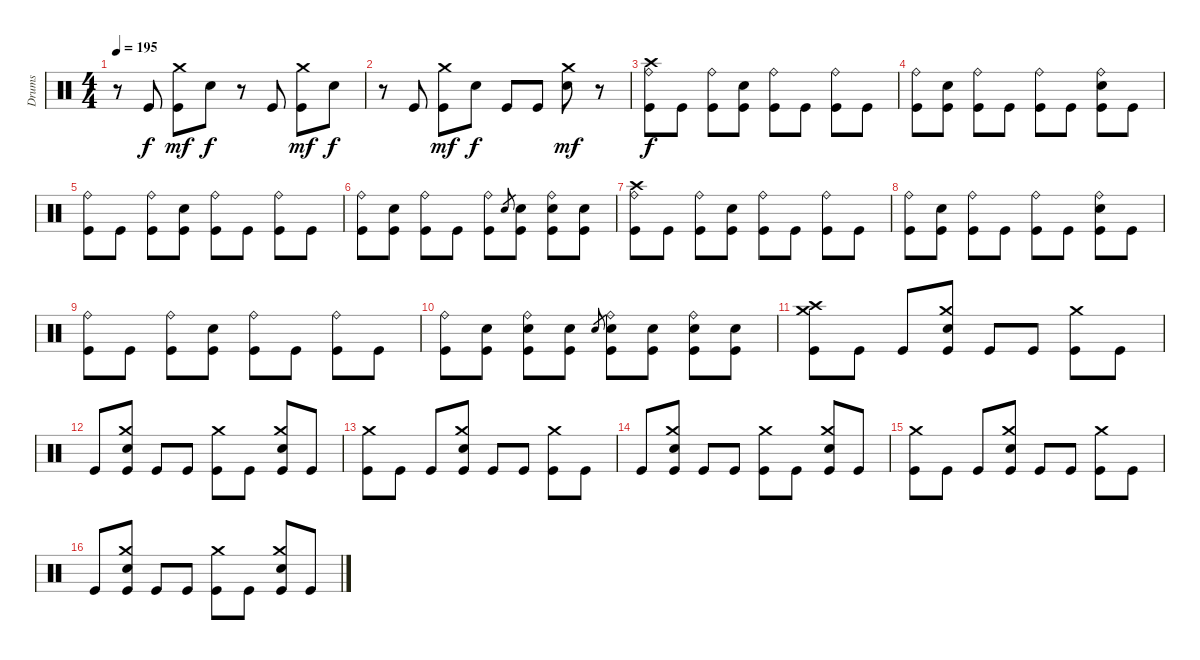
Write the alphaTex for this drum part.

\track ("Drums" "Drums") {instrument percussion}
\staff {score}
\articulation defaults
\ts (4 4)
\tempo 195
\clef neutral
\ks c
r.8{dy f} "Kick (hit)".8 ("Crash medium (hit)" "Kick (hit)").8{dy mf} "Electric Snare (hit)".8{dy f} r.8 "Kick (hit)".8 ("Crash medium (hit)" "Kick (hit)").8{dy mf} "Electric Snare (hit)".8{dy f} |
r.8 "Kick (hit)".8 ("Crash medium (hit)" "Kick (hit)").8{dy mf} "Electric Snare (hit)".8{dy f} "Kick (hit)".8 "Kick (hit)".8 ("Crash medium (hit)" "Electric Snare (hit)").8{dy mf} r.8 |
("Crash high (hit)" "Ride (bell)" "Kick (hit)").8{dy f} "Kick (hit)".8 ("Ride (bell)" "Kick (hit)").8 ("Electric Snare (hit)" "Kick (hit)").8 ("Ride (bell)" "Kick (hit)").8 "Kick (hit)".8 ("Ride (bell)" "Kick (hit)").8 "Kick (hit)".8 |
("Ride (bell)" "Kick (hit)").8 ("Electric Snare (hit)" "Kick (hit)").8 ("Ride (bell)" "Kick (hit)").8 "Kick (hit)".8 ("Ride (bell)" "Kick (hit)").8 "Kick (hit)".8 ("Ride (bell)" "Electric Snare (hit)" "Kick (hit)").8 "Kick (hit)".8 |
("Ride (bell)" "Kick (hit)").8 "Kick (hit)".8 ("Ride (bell)" "Kick (hit)").8 ("Electric Snare (hit)" "Kick (hit)").8 ("Ride (bell)" "Kick (hit)").8 "Kick (hit)".8 ("Ride (bell)" "Kick (hit)").8 "Kick (hit)".8 |
("Ride (bell)" "Kick (hit)").8 ("Electric Snare (hit)" "Kick (hit)").8 ("Ride (bell)" "Kick (hit)").8 "Kick (hit)".8 ("Ride (bell)" "Kick (hit)").8 "Electric Snare (hit)".8{gr} ("Electric Snare (hit)" "Kick (hit)").8 ("Ride (bell)" "Electric Snare (hit)" "Kick (hit)").8 ("Electric Snare (hit)" "Kick (hit)").8 |
("Crash high (hit)" "Ride (bell)" "Kick (hit)").8 "Kick (hit)".8 ("Ride (bell)" "Kick (hit)").8 ("Electric Snare (hit)" "Kick (hit)").8 ("Ride (bell)" "Kick (hit)").8 "Kick (hit)".8 ("Ride (bell)" "Kick (hit)").8 "Kick (hit)".8 |
("Ride (bell)" "Kick (hit)").8 ("Electric Snare (hit)" "Kick (hit)").8 ("Ride (bell)" "Kick (hit)").8 "Kick (hit)".8 ("Ride (bell)" "Kick (hit)").8 "Kick (hit)".8 ("Ride (bell)" "Electric Snare (hit)" "Kick (hit)").8 "Kick (hit)".8 |
("Ride (bell)" "Kick (hit)").8 "Kick (hit)".8 ("Ride (bell)" "Kick (hit)").8 ("Electric Snare (hit)" "Kick (hit)").8 ("Ride (bell)" "Kick (hit)").8 "Kick (hit)".8 ("Ride (bell)" "Kick (hit)").8 "Kick (hit)".8 |
("Ride (bell)" "Kick (hit)").8 ("Electric Snare (hit)" "Kick (hit)").8 ("Ride (bell)" "Electric Snare (hit)" "Kick (hit)").8 ("Electric Snare (hit)" "Kick (hit)").8 "Electric Snare (hit)".8{gr} ("Ride (bell)" "Electric Snare (hit)" "Kick (hit)").8 ("Electric Snare (hit)" "Kick (hit)").8 ("Ride (bell)" "Electric Snare (hit)" "Kick (hit)").8 ("Electric Snare (hit)" "Kick (hit)").8 |
("Crash high (hit)" "Crash medium (hit)" "Kick (hit)").8 "Kick (hit)".8 "Kick (hit)".8 ("Crash medium (hit)" "Electric Snare (hit)" "Kick (hit)").8 "Kick (hit)".8 "Kick (hit)".8 ("Crash medium (hit)" "Kick (hit)").8 "Kick (hit)".8 |
"Kick (hit)".8 ("Crash medium (hit)" "Electric Snare (hit)" "Kick (hit)").8 "Kick (hit)".8 "Kick (hit)".8 ("Crash medium (hit)" "Kick (hit)").8 "Kick (hit)".8 ("Crash medium (hit)" "Electric Snare (hit)" "Kick (hit)").8 "Kick (hit)".8 |
("Crash medium (hit)" "Kick (hit)").8 "Kick (hit)".8 "Kick (hit)".8 ("Crash medium (hit)" "Electric Snare (hit)" "Kick (hit)").8 "Kick (hit)".8 "Kick (hit)".8 ("Crash medium (hit)" "Kick (hit)").8 "Kick (hit)".8 |
"Kick (hit)".8 ("Crash medium (hit)" "Electric Snare (hit)" "Kick (hit)").8 "Kick (hit)".8 "Kick (hit)".8 ("Crash medium (hit)" "Kick (hit)").8 "Kick (hit)".8 ("Crash medium (hit)" "Electric Snare (hit)" "Kick (hit)").8 "Kick (hit)".8 |
("Crash medium (hit)" "Kick (hit)").8 "Kick (hit)".8 "Kick (hit)".8 ("Crash medium (hit)" "Electric Snare (hit)" "Kick (hit)").8 "Kick (hit)".8 "Kick (hit)".8 ("Crash medium (hit)" "Kick (hit)").8 "Kick (hit)".8 |
"Kick (hit)".8 ("Crash medium (hit)" "Electric Snare (hit)" "Kick (hit)").8 "Kick (hit)".8 "Kick (hit)".8 ("Crash medium (hit)" "Kick (hit)").8 "Kick (hit)".8 ("Crash medium (hit)" "Electric Snare (hit)" "Kick (hit)").8 "Kick (hit)".8
